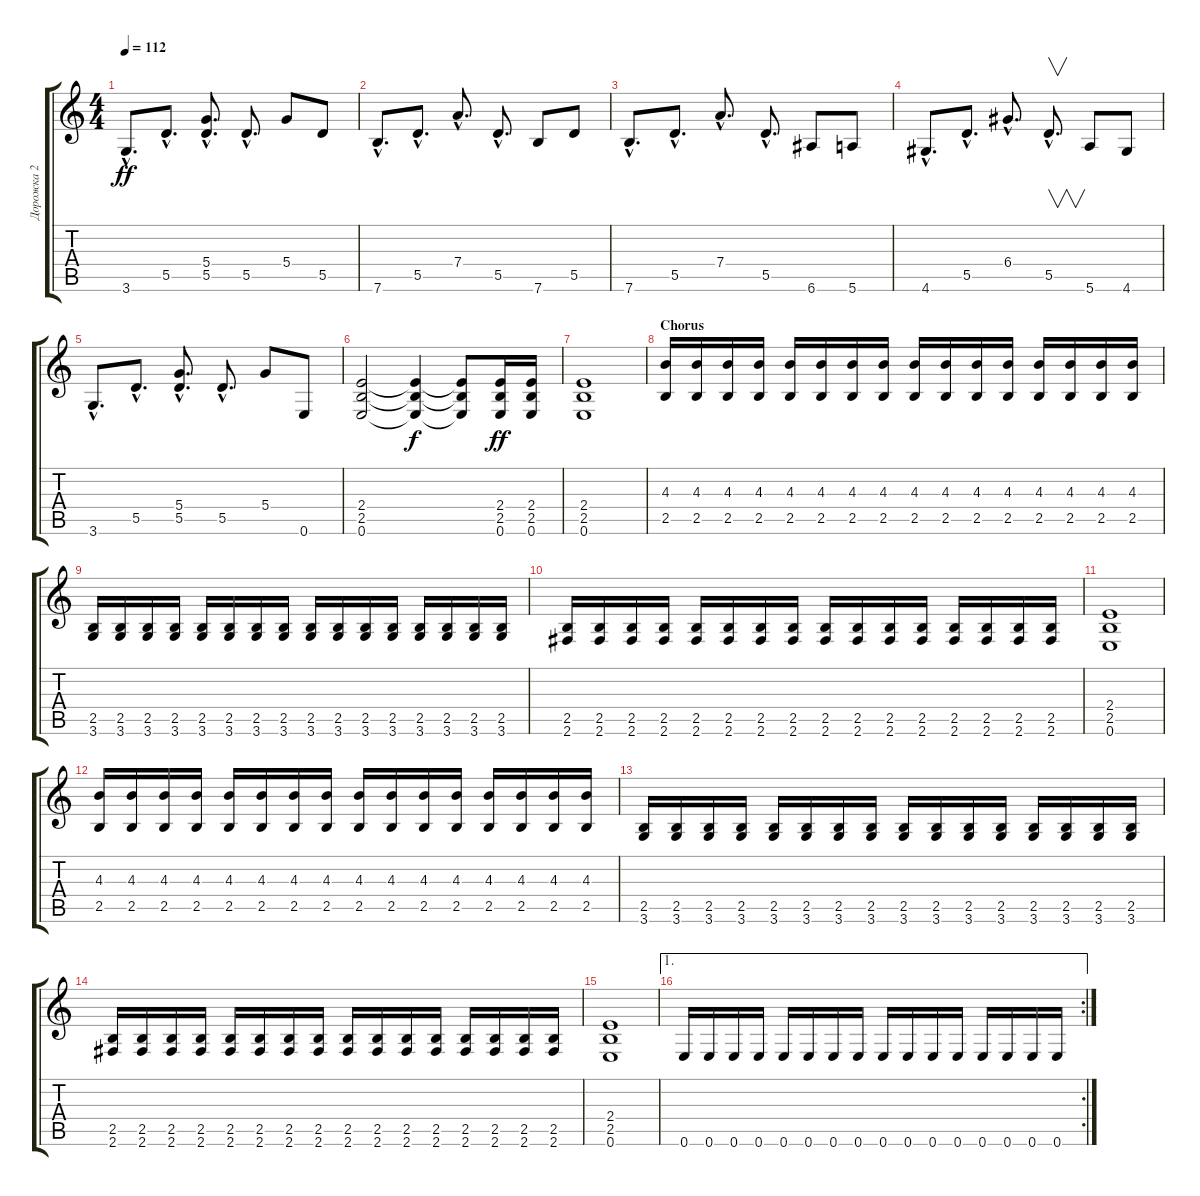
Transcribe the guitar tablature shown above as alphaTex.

\track ("Дорожка 2" "Дорожка 2") {instrument distortionguitar}
\staff {score tabs}
\tuning (E4 B3 G3 D3 A2 E2) {hide}
\ts (4 4)
\tempo 112
\clef g2
\ks c
3.6{hac}.8{d dy ff} 5.5{hac}.8{d} (5.4{hac} 5.5{hac}).8{d} 5.5{hac}.8{d} 5.4.8 5.5.8 |
7.6{hac}.8{d} 5.5{hac}.8{d} 7.4{hac}.8{d} 5.5{hac}.8{d} 7.6.8 5.5.8 |
7.6{hac}.8{d} 5.5{hac}.8{d} 7.4{hac}.8{d} 5.5{hac}.8{d} 6.6.8 5.6.8 |
4.6{hac}.8{d} 5.5{hac}.8{d} 6.4{hac}.8{d} 5.5{hac}.8{v d} 5.6.8 4.6.8 |
3.6{hac}.8{d} 5.5{hac}.8{d} (5.4{hac} 5.5{hac}).8{d} 5.5{hac}.8{d} 5.4.8 0.6.8 |
(2.4 2.5 0.6).2 (2.4{t} 2.5{t} 0.6{t}).4{dy f} (2.4{t} 2.5{t} 0.6{t}).8 (2.4 2.5 0.6).16{dy ff} (2.4 2.5 0.6).16 |
(2.4 2.5 0.6).1 |
\section ("" "Chorus")
(4.3 2.5).16 (4.3 2.5).16 (4.3 2.5).16 (4.3 2.5).16 (4.3 2.5).16 (4.3 2.5).16 (4.3 2.5).16 (4.3 2.5).16 (4.3 2.5).16 (4.3 2.5).16 (4.3 2.5).16 (4.3 2.5).16 (4.3 2.5).16 (4.3 2.5).16 (4.3 2.5).16 (4.3 2.5).16 |
(2.5 3.6).16 (2.5 3.6).16 (2.5 3.6).16 (2.5 3.6).16 (2.5 3.6).16 (2.5 3.6).16 (2.5 3.6).16 (2.5 3.6).16 (2.5 3.6).16 (2.5 3.6).16 (2.5 3.6).16 (2.5 3.6).16 (2.5 3.6).16 (2.5 3.6).16 (2.5 3.6).16 (2.5 3.6).16 |
(2.5 2.6).16 (2.5 2.6).16 (2.5 2.6).16 (2.5 2.6).16 (2.5 2.6).16 (2.5 2.6).16 (2.5 2.6).16 (2.5 2.6).16 (2.5 2.6).16 (2.5 2.6).16 (2.5 2.6).16 (2.5 2.6).16 (2.5 2.6).16 (2.5 2.6).16 (2.5 2.6).16 (2.5 2.6).16 |
(2.4 2.5 0.6).1 |
(4.3 2.5).16 (4.3 2.5).16 (4.3 2.5).16 (4.3 2.5).16 (4.3 2.5).16 (4.3 2.5).16 (4.3 2.5).16 (4.3 2.5).16 (4.3 2.5).16 (4.3 2.5).16 (4.3 2.5).16 (4.3 2.5).16 (4.3 2.5).16 (4.3 2.5).16 (4.3 2.5).16 (4.3 2.5).16 |
(2.5 3.6).16 (2.5 3.6).16 (2.5 3.6).16 (2.5 3.6).16 (2.5 3.6).16 (2.5 3.6).16 (2.5 3.6).16 (2.5 3.6).16 (2.5 3.6).16 (2.5 3.6).16 (2.5 3.6).16 (2.5 3.6).16 (2.5 3.6).16 (2.5 3.6).16 (2.5 3.6).16 (2.5 3.6).16 |
(2.5 2.6).16 (2.5 2.6).16 (2.5 2.6).16 (2.5 2.6).16 (2.5 2.6).16 (2.5 2.6).16 (2.5 2.6).16 (2.5 2.6).16 (2.5 2.6).16 (2.5 2.6).16 (2.5 2.6).16 (2.5 2.6).16 (2.5 2.6).16 (2.5 2.6).16 (2.5 2.6).16 (2.5 2.6).16 |
(2.4 2.5 0.6).1 |
\ae 1
\rc 2
0.6.16 0.6.16 0.6.16 0.6.16 0.6.16 0.6.16 0.6.16 0.6.16 0.6.16 0.6.16 0.6.16 0.6.16 0.6.16 0.6.16 0.6.16 0.6.16
